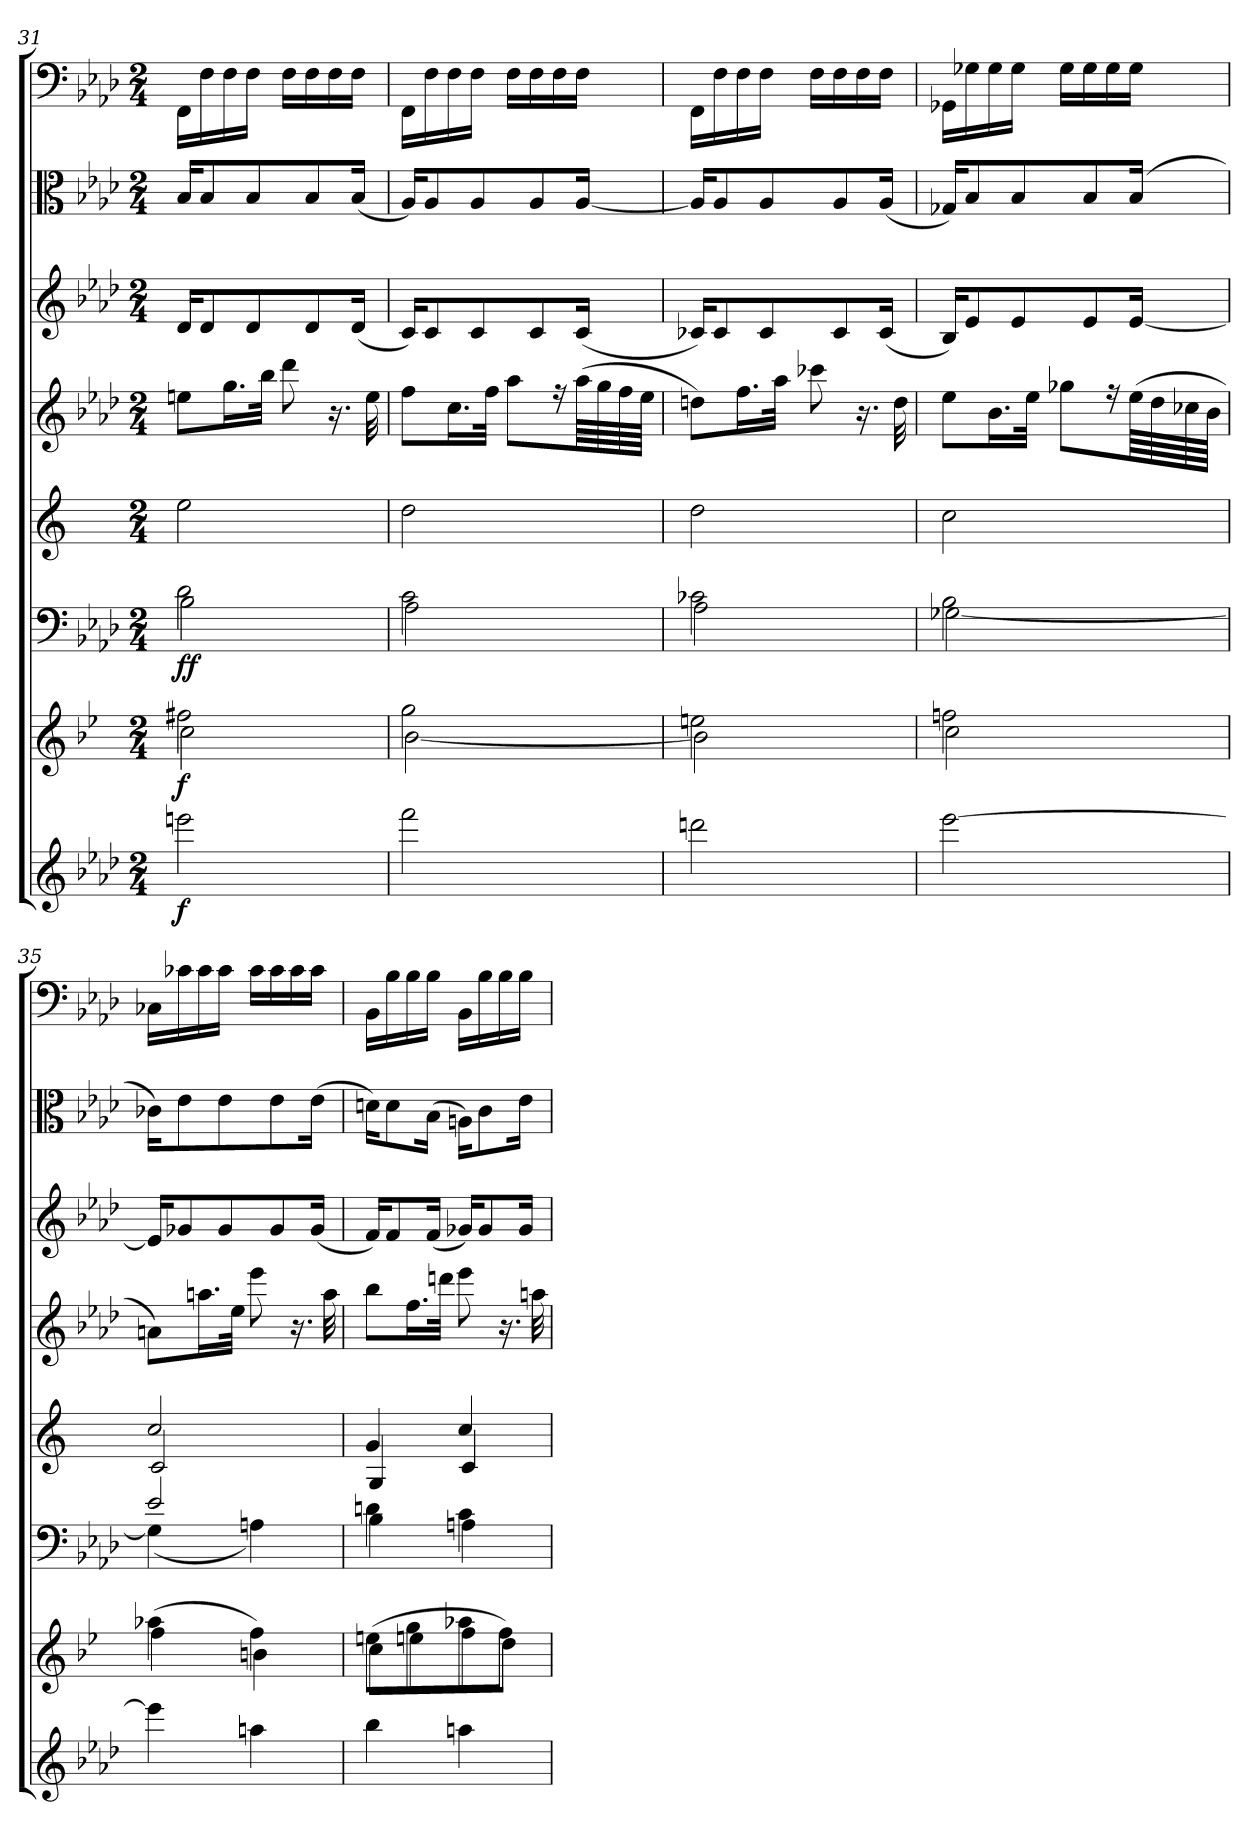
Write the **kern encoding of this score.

**kern	**dynam	**kern	**dynam	**kern	**dynam	**kern	**kern	**kern	**kern	**kern
*part8	*part8	*part7	*part7	*part6	*part6	*part5	*part4	*part3	*part2	*part1
*staff8	*staff8	*staff7	*staff7	*staff6	*staff6	*staff5	*staff4	*staff3	*staff2	*staff1
*clefG2	*	*clefG2	*	*clefF4	*	*clefG2	*clefG2	*clefG2	*clefC3	*clefF4
*k[b-e-a-d-]	*	*k[b-e-]	*	*k[b-e-a-d-]	*	*k[]	*k[b-e-a-d-]	*k[b-e-a-d-]	*k[b-e-a-d-]	*k[b-e-a-d-]
*A-:	*	*	*	*A-:	*	*	*A-:	*A-:	*A-:	*A-:
*M2/4	*	*M2/4	*	*M2/4	*	*M2/4	*M2/4	*M2/4	*M2/4	*M2/4
=31	=31	=31	=31	=31	=31	=31	=31	=31	=31	=31
*	*	*^	*	*^	*	*	*	*	*	*
2eeen\	f	2ff#X\	2cc\	f	2d-\	2B-\	ff	2ee\	8een\L	16d-/KL	16B-/KL	16FF\LL
.	.	.	.	.	.	.	.	.	.	8d-/	8B-/	16F\
.	.	.	.	.	.	.	.	.	16.gg\L	.	.	16F\
.	.	.	.	.	.	.	.	.	.	8d-/	8B-/	16F\JJ
.	.	.	.	.	.	.	.	.	32bb-\JJk	.	.	.
.	.	.	.	.	.	.	.	.	8ddd-\	.	.	16F\LL
.	.	.	.	.	.	.	.	.	.	8d-/	8B-/	16F\
.	.	.	.	.	.	.	.	.	16.r	.	.	16F\
.	.	.	.	.	.	.	.	.	.	(16d-/Jk	(16B-/Jk	16F\JJ
.	.	.	.	.	.	.	.	.	32ee\	.	.	.
=32	=32	=32	=32	=32	=32	=32	=32	=32	=32	=32	=32	=32
2fff\	.	2gg\	[2b-\	.	2c\	2A-\	.	2dd\	8ff\L	16c/KL)	16A-/KL)	16FF\LL
.	.	.	.	.	.	.	.	.	.	8c/	8A-/	16F\
.	.	.	.	.	.	.	.	.	16.cc\L	.	.	16F\
.	.	.	.	.	.	.	.	.	.	8c/	8A-/	16F\JJ
.	.	.	.	.	.	.	.	.	32ff\JJk	.	.	.
.	.	.	.	.	.	.	.	.	8aa-\L	.	.	16F\LL
.	.	.	.	.	.	.	.	.	.	8c/	8A-/	16F\
.	.	.	.	.	.	.	.	.	16r	.	.	16F\
.	.	.	.	.	.	.	.	.	(64aa-\LLL	(16c/Jk	[16A-/Jk	16F\JJ
.	.	.	.	.	.	.	.	.	64gg\	.	.	.
.	.	.	.	.	.	.	.	.	64ff\	.	.	.
.	.	.	.	.	.	.	.	.	64ee-\JJJJ	.	.	.
=33	=33	=33	=33	=33	=33	=33	=33	=33	=33	=33	=33	=33
2dddn\	.	2een\	2b-\]	.	2c-X\	2A-\	.	2dd\	8ddn\L)	16c-X/KL)	16A-/KL]	16FF\LL
.	.	.	.	.	.	.	.	.	.	8c-/	8A-/	16F\
.	.	.	.	.	.	.	.	.	16.ff\L	.	.	16F\
.	.	.	.	.	.	.	.	.	.	8c-/	8A-/	16F\JJ
.	.	.	.	.	.	.	.	.	32aa-\JJk	.	.	.
.	.	.	.	.	.	.	.	.	8ccc-X\	.	.	16F\LL
.	.	.	.	.	.	.	.	.	.	8c-/	8A-/	16F\
.	.	.	.	.	.	.	.	.	16.r	.	.	16F\
.	.	.	.	.	.	.	.	.	.	(16c-/Jk	(16A-/Jk	16F\JJ
.	.	.	.	.	.	.	.	.	32dd\	.	.	.
=34	=34	=34	=34	=34	=34	=34	=34	=34	=34	=34	=34	=34
[2eee-\	.	2ffn\	2cc\	.	2B-\	[2G-X\	.	2cc\	8ee-\L	16B-/KL)	16G-X/KL)	16GG-X\LL
.	.	.	.	.	.	.	.	.	.	8e-/	8B-/	16G-X\
.	.	.	.	.	.	.	.	.	16.b-\L	.	.	16G-\
.	.	.	.	.	.	.	.	.	.	8e-/	8B-/	16G-\JJ
.	.	.	.	.	.	.	.	.	32ee-\JJk	.	.	.
.	.	.	.	.	.	.	.	.	8gg-X\L	.	.	16G-\LL
.	.	.	.	.	.	.	.	.	.	8e-/	8B-/	16G-\
.	.	.	.	.	.	.	.	.	16r	.	.	16G-\
.	.	.	.	.	.	.	.	.	(64ee-\LLL	[16e-/Jk	(16B-/Jk	16G-\JJ
.	.	.	.	.	.	.	.	.	64dd-\	.	.	.
.	.	.	.	.	.	.	.	.	64cc-X\	.	.	.
.	.	.	.	.	.	.	.	.	64b-\JJJJ	.	.	.
=35	=35	=35	=35	=35	=35	=35	=35	=35	=35	=35	=35	=35
*	*	*	*	*	*	*	*	*^	*	*	*	*
4eee-\]	.	(4aa-X\	4ff\	.	2e-/	(4G-\]	.	2cc/	2c/	8an\L)	16e-/KL]	16c-X\KL)	16C-X\LL
.	.	.	.	.	.	.	.	.	.	.	8g-X/	8e-\	16c-X\
.	.	.	.	.	.	.	.	.	.	16.aan\L	.	.	16c-\
.	.	.	.	.	.	.	.	.	.	.	8g-/	8e-\	16c-\JJ
.	.	.	.	.	.	.	.	.	.	32ee-\JJk	.	.	.
4aan\	.	4ff\)	4bn\	.	.	4An\)	.	.	.	8eee-\	.	.	16c-\LL
.	.	.	.	.	.	.	.	.	.	.	8g-/	8e-\	16c-\
.	.	.	.	.	.	.	.	.	.	16.r	.	.	16c-\
.	.	.	.	.	.	.	.	.	.	.	(16g-/Jk	(16e-\Jk	16c-\JJ
.	.	.	.	.	.	.	.	.	.	32aa\	.	.	.
=36	=36	=36	=36	=36	=36	=36	=36	=36	=36	=36	=36	=36	=36
4bb-\	.	(8een\L	8cc\L	.	4dn\	4B-\	.	4g/	4G/	8bb-\L	16f/KL)	16dn\KL)	16BB-\LL
.	.	.	.	.	.	.	.	.	.	.	8f/	8d\	16B-\
.	.	8gg\	8een\	.	.	.	.	.	.	16.ff\L	.	.	16B-\
.	.	.	.	.	.	.	.	.	.	.	(16f/Jk	(16B-\Jk	16B-\JJ
.	.	.	.	.	.	.	.	.	.	32dddn\JJk	.	.	.
4aan\	.	8aa-X\	8ff\	.	4c\	4An\	.	4cc/	4c/	8eee-\	16g-X/KL)	16An\KL)	16BB-\LL
.	.	.	.	.	.	.	.	.	.	.	8g-/	8c\	16B-\
.	.	8ff\J)	8dd\J	.	.	.	.	.	.	16.r	.	.	16B-\
.	.	.	.	.	.	.	.	.	.	.	16g-/Jk	16e-\Jk	16B-\JJ
.	.	.	.	.	.	.	.	.	.	32aan\	.	.	.
*	*	*v	*v	*	*	*	*	*v	*v	*	*	*	*
*	*	*	*	*v	*v	*	*	*	*	*	*
=	=	=	=	=	=	=	=	=	=	=
*-	*-	*-	*-	*-	*-	*-	*-	*-	*-	*-
